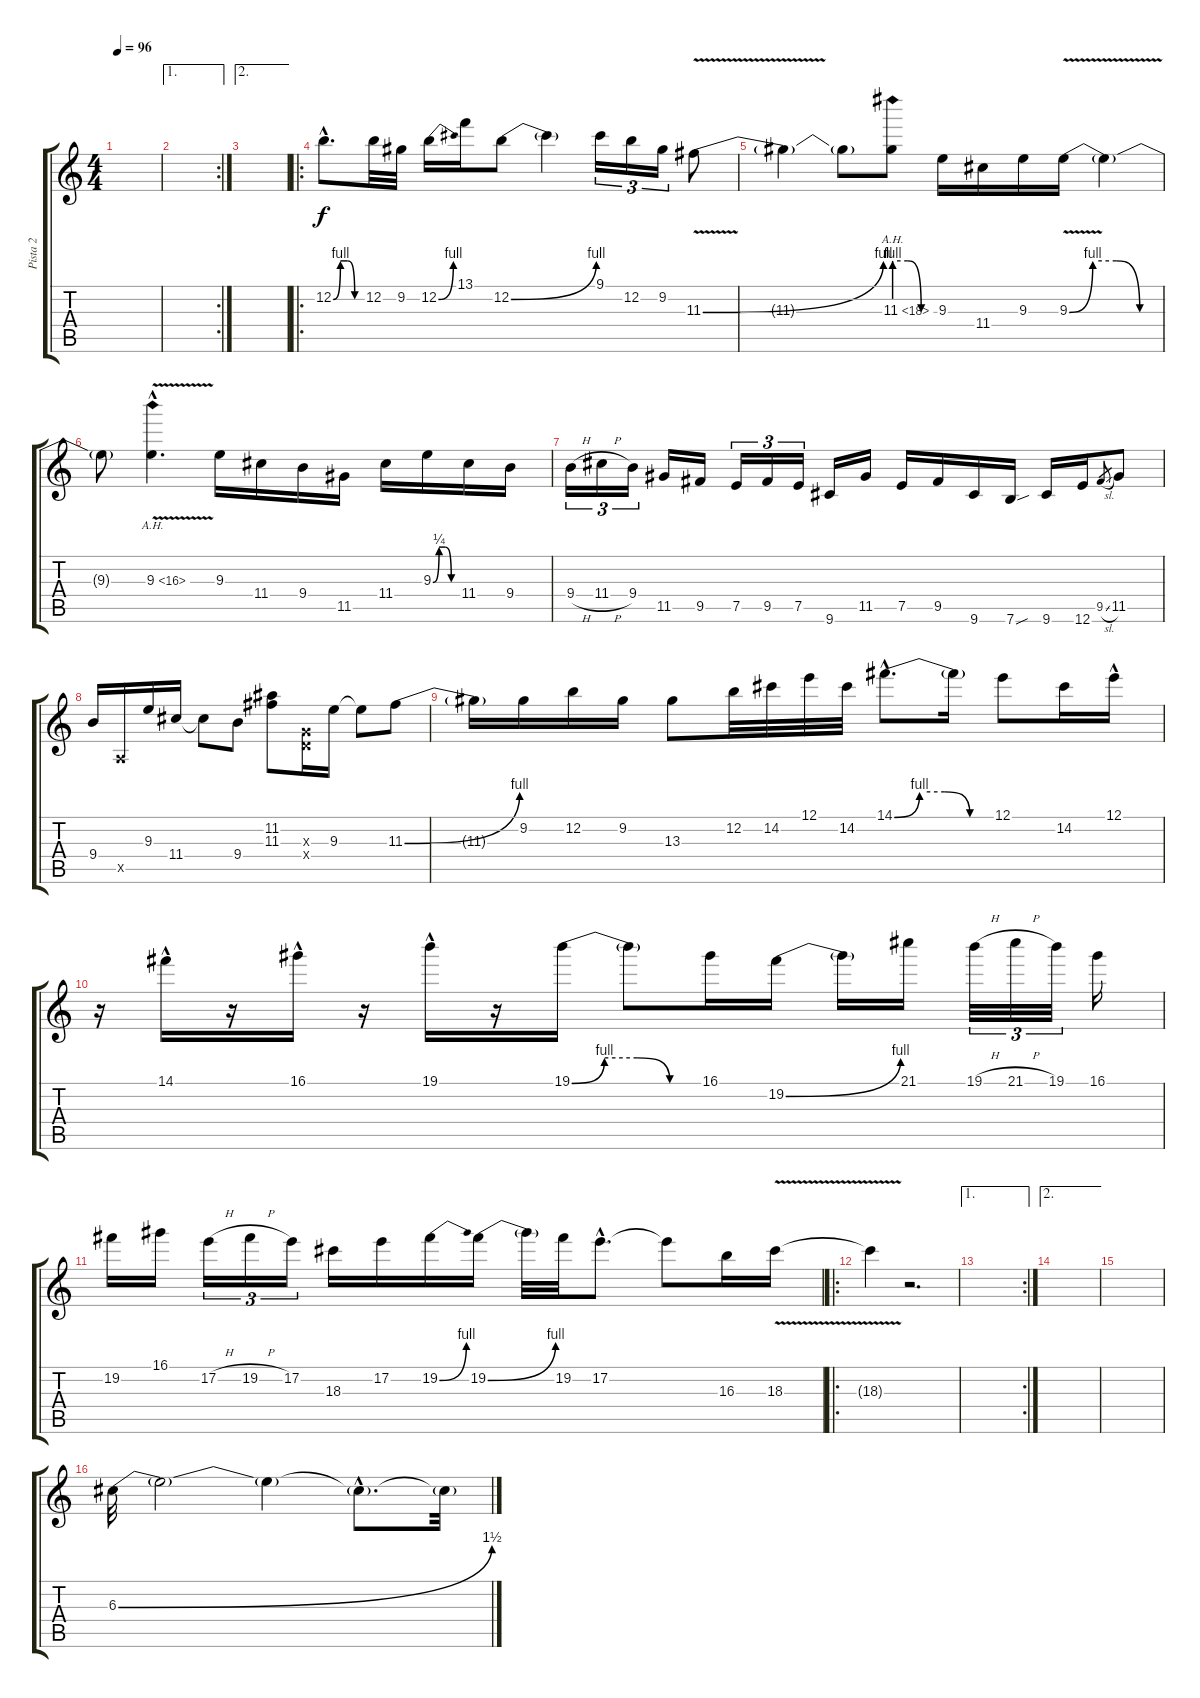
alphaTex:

\track ("Pista 2" "Pista 2") {instrument overdrivenguitar}
\staff {score tabs}
\tuning (E4 B3 G3 D3 A2 E2) {hide}
\ts (4 4)
\tempo 96
\clef g2
\ks c
|
\ae 1
\rc 2
|
\ae 2
|
\ro
12.2{be (custom 0 0 15 4 30 4 45 0 60 0) hac}.8{d} 12.2.32 9.2.32 12.2{be (bend 0 0 60 4)}.16 13.1.16 12.2{be (bend 0 0 60 4)}.8 12.2{t}.4 9.1.16{tu (3 2)} 12.2.16{tu (3 2)} 9.2.16{tu (3 2)} 11.3{be (bend 0 0 60 4) v}.8 |
11.3{t}.4 11.3{t}.8 11.3{be (custom 0 4 20 4 40 0 60 0) ah 7}.8 9.3.16 11.4.16 9.3.16 9.3{be (custom 0 0 15 4 30 4 45 0 60 0) v}.16 9.3{t}.4 |
9.3{t}.8 9.3{ah 7 v hac}.4{d} 9.3.16 11.4.16 9.4.16 11.5.16 11.4.16 9.3{be (custom 0 0 15 1 30 1 45 0 60 0)}.16 11.4.16 9.4.16 |
9.4{h}.16{tu (3 2)} 11.4{h}.16{tu (3 2)} 9.4.16{tu (3 2)} 11.5.16 9.5.16 7.5.16{tu (3 2)} 9.5.16{tu (3 2)} 7.5.16{tu (3 2)} 9.6.16 11.5.16 7.5.16 9.5.16 9.6.16 7.6{sou}.16 9.6.16 12.6.16 9.5{sl}.8{gr} 11.5.8 |
9.4.16 0.5{x}.16 9.3.16 11.4.16 11.4{t}.8 9.4.8 (11.2 11.3).8 (0.3{x} 0.4{x}).16 9.3.16 9.3{t}.8 11.3{be (bend 0 0 60 4)}.8 |
11.3{t}.16 9.2.16 12.2.16 9.2.16 13.3.8 12.2.32 14.2.32 12.1.32 14.2.32 14.1{be (custom 0 0 15 4 30 4 45 0 60 0) hac}.8{d} 14.1{t}.16 12.1.8 14.2.16 12.1{hac}.16 |
r.16 14.1{hac}.16 r.16 16.1{hac}.16 r.16 19.1{hac}.16 r.16 19.1{be (custom 0 0 15 4 30 4 45 0 60 0)}.16 19.1{t}.8 16.1.16 19.2{be (bend 0 0 60 4)}.16 19.2{t}.16 21.1.16 19.1{h}.32{tu (3 2)} 21.1{h}.32{tu (3 2)} 19.1.32{tu (3 2)} 16.1.16 |
19.2.16 16.1.16 17.2{h}.16{tu (3 2)} 19.2{h}.16{tu (3 2)} 17.2.16{tu (3 2)} 18.3.16 17.2.16 19.2{be (bend 0 0 60 4)}.16 19.2{be (bend 0 0 60 4)}.16 19.2{t}.32 19.2.32 17.2{hac}.8{d} 17.2{t}.8 16.3.16 18.3{v}.16 |
\ro
18.3{t}.4 r.2{d} |
\ae 1
\rc 2
|
\ae 2
|
|
6.3{be (bend 0 0 60 6)}.32 6.3{t}.2 6.3{t}.4 6.3{hac t}.8{d} 6.3{t}.32
